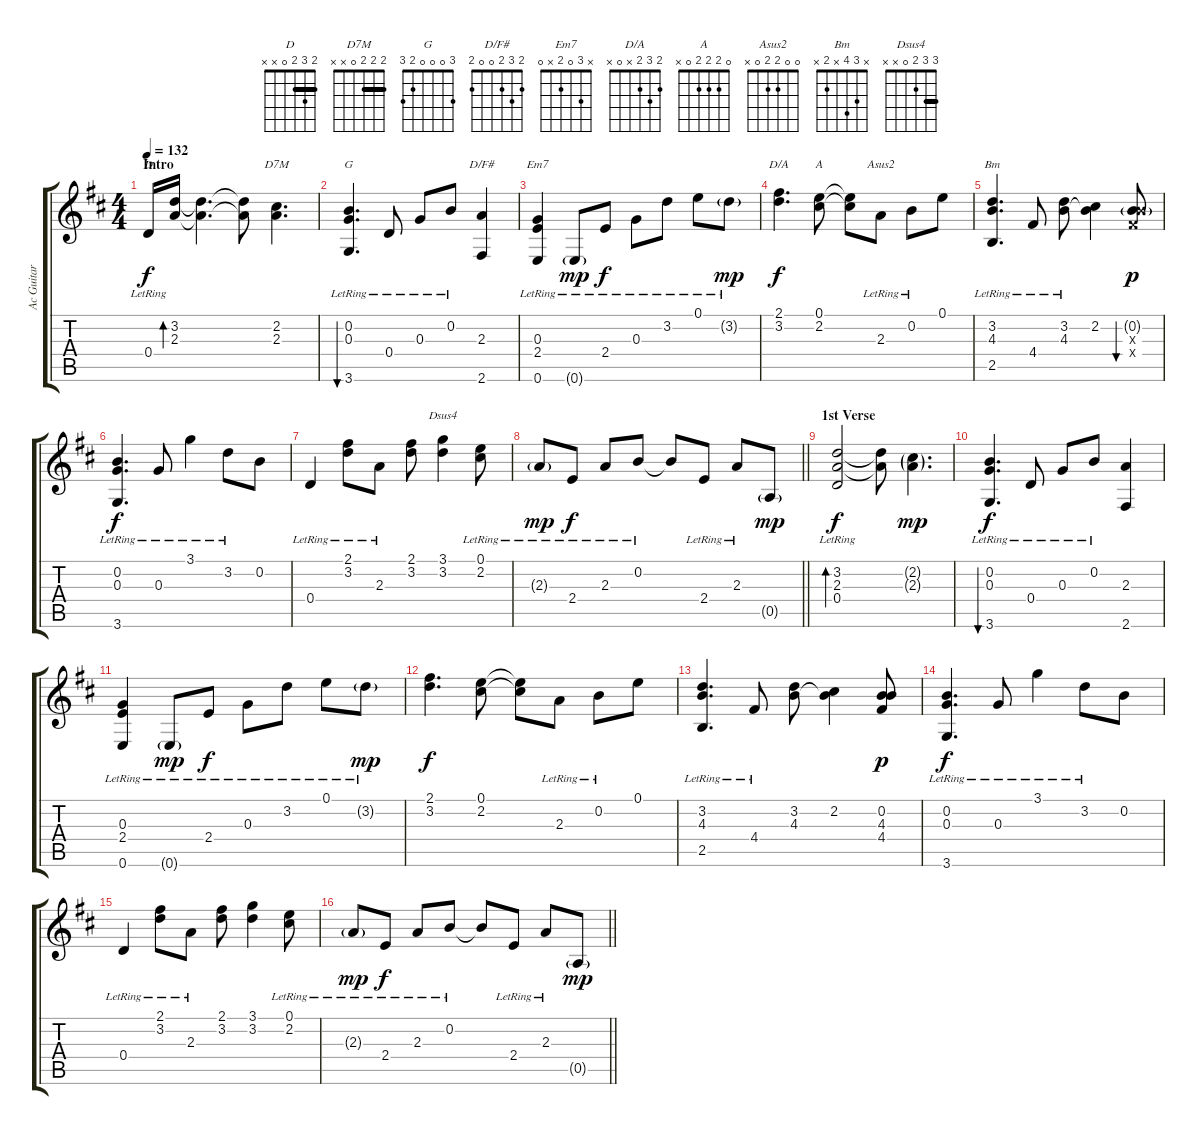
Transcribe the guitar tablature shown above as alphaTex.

\track ("Ac Guitar" "Ac Guitar") {instrument acousticguitarsteel}
\staff {score tabs}
\tuning (E4 B3 G3 D3 A2 E2) {hide}
\chord ("D" 2 3 2 0 x x) {barre 2}
\chord ("D7M" 2 2 2 0 x x) {barre 2}
\chord ("G" 3 0 0 0 2 3)
\chord ("D/F#" 2 3 2 0 0 2)
\chord ("Em7" x 3 0 2 x 0)
\chord ("D/A" 2 3 2 x 0 x)
\chord ("A" 0 2 2 2 0 x)
\chord ("Asus2" 0 0 2 2 0 x)
\chord ("Bm" x 3 4 x 2 x)
\chord ("Dsus4" 3 3 2 0 x x) {barre 3}
\ts (4 4)
\section ("" "Intro")
\tempo 132
\clef g2
\ks d
0.4{lr}.16{ch "D" dy f instrument acousticguitarsteel} (3.2 2.3).16{bd 240} (3.2{t} 2.3{t}).4{d} (3.2{t} 2.3{t}).8 (2.2 2.3).4{d ch "D7M"} |
(0.2 0.3 3.6{lr}).4{d bu 60 ch "G"} 0.4{lr}.8 0.3{lr}.8 0.2{lr}.8 (2.3 2.6).4{ch "D/F#"} |
(0.3{lr} 2.4{lr} 0.6{lr}).4{ch "Em7"} 0.6{g lr}.8{dy mp} 2.4{lr}.8{dy f} 0.3{lr}.8 3.2{lr}.8 0.1{lr}.8 3.2{g lr}.8{dy mp} |
(2.1 3.2).4{d ch "D/A" dy f} (0.1 2.2).8{ch "A"} (0.1{t} 2.2{t}).8 2.3{lr}.8{ch "Asus2"} 0.2{lr}.8 0.1.8 |
(3.2{lr} 4.3{lr} 2.5{lr}).4{d ch "Bm"} 4.4{lr}.8 (3.2{lr} 4.3{lr}).8 (2.2 4.3{t}).4 (0.2{g} 4.3{x} 4.4{x}).8{bu 480 dy p} |
(0.2{lr} 0.3{lr} 3.6{lr}).4{d dy f} 0.3{lr}.8 3.1{lr}.4 3.2{lr}.8 0.2.8 |
0.4{lr}.4 (2.1{lr} 3.2{lr}).8 2.3{lr}.8 (2.1 3.2).8 (3.1 3.2).4{ch "Dsus4"} (0.1{lr} 2.2{lr}).8 |
\barLineRight lightlight
2.3{g lr}.8{dy mp} 2.4{lr}.8{dy f} 2.3{lr}.8 0.2{lr}.8 0.2{t}.8 2.4{lr}.8 2.3{lr}.8 0.5{g}.8{dy mp} |
\section ("" "1st Verse")
(3.2 2.3 0.4{lr}).2{bd 120 dy f} (3.2{t} 2.3{t}).8 (2.2{g} 2.3{g}).4{d dy mp} |
(0.2 0.3 3.6{lr}).4{d bu 60 dy f} 0.4{lr}.8 0.3{lr}.8 0.2{lr}.8 (2.3 2.6).4 |
(0.3{lr} 2.4{lr} 0.6{lr}).4 0.6{g lr}.8{dy mp} 2.4{lr}.8{dy f} 0.3{lr}.8 3.2{lr}.8 0.1{lr}.8 3.2{g lr}.8{dy mp} |
(2.1 3.2).4{d dy f} (0.1 2.2).8 (0.1{t} 2.2{t}).8 2.3{lr}.8 0.2{lr}.8 0.1.8 |
(3.2{lr} 4.3{lr} 2.5{lr}).4{d} 4.4{lr}.8 (3.2 4.3).8 (2.2 4.3{t}).4 (0.2 4.3 4.4).8{dy p} |
(0.2{lr} 0.3{lr} 3.6{lr}).4{d dy f} 0.3{lr}.8 3.1{lr}.4 3.2{lr}.8 0.2.8 |
0.4{lr}.4 (2.1{lr} 3.2{lr}).8 2.3{lr}.8 (2.1 3.2).8 (3.1 3.2).4 (0.1{lr} 2.2{lr}).8 |
\barLineRight lightlight
2.3{g lr}.8{dy mp} 2.4{lr}.8{dy f} 2.3{lr}.8 0.2{lr}.8 0.2{t}.8 2.4{lr}.8 2.3{lr}.8 0.5{g}.8{dy mp}
